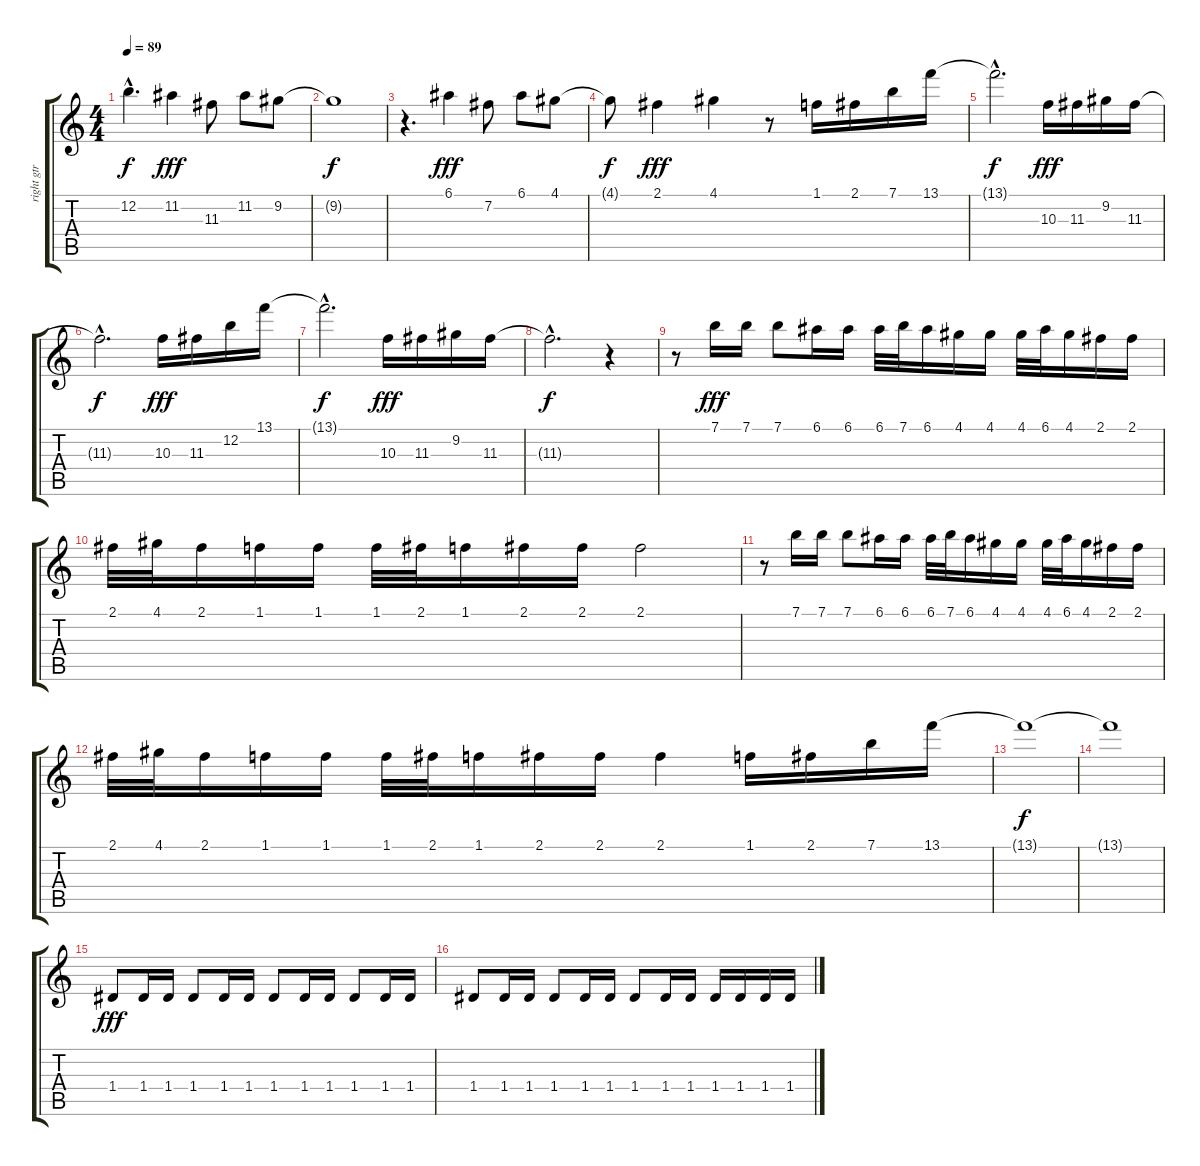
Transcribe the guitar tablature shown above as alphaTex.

\track ("right gtr" "right gtr") {instrument overdrivenguitar}
\staff {score tabs}
\tuning (E4 B3 G3 D3 A2 E2) {hide}
\ts (4 4)
\tempo 89
\clef g2
\ks c
12.2{hac t}.4{d dy f} 11.2.4{dy fff} 11.3.8 11.2.8 9.2.8 |
9.2{t}.1{dy f} |
r.4{d} 6.1.4{dy fff} 7.2.8 6.1.8 4.1.8 |
4.1{t}.8{dy f} 2.1.4{dy fff} 4.1.4 r.8 1.1.16 2.1.16 7.1.16 13.1.16 |
13.1{hac t}.2{d dy f} 10.3.16{dy fff} 11.3.16 9.2.16 11.3.16 |
11.3{hac t}.2{d dy f} 10.3.16{dy fff} 11.3.16 12.2.16 13.1.16 |
13.1{hac t}.2{d dy f} 10.3.16{dy fff} 11.3.16 9.2.16 11.3.16 |
11.3{hac t}.2{d dy f} r.4 |
r.8 7.1.16{dy fff} 7.1.16 7.1.8 6.1.16 6.1.16 6.1.32 7.1.32 6.1.16 4.1.16 4.1.16 4.1.32 6.1.32 4.1.16 2.1.16 2.1.16 |
2.1.32 4.1.32 2.1.16 1.1.16 1.1.16 1.1.32 2.1.32 1.1.16 2.1.16 2.1.16 2.1.2 |
r.8 7.1.16 7.1.16 7.1.8 6.1.16 6.1.16 6.1.32 7.1.32 6.1.16 4.1.16 4.1.16 4.1.32 6.1.32 4.1.16 2.1.16 2.1.16 |
2.1.32 4.1.32 2.1.16 1.1.16 1.1.16 1.1.32 2.1.32 1.1.16 2.1.16 2.1.16 2.1.4 1.1.16 2.1.16 7.1.16 13.1.16 |
13.1{t}.1{dy f} |
13.1{t}.1 |
1.4.8{dy fff} 1.4.16 1.4.16 1.4.8 1.4.16 1.4.16 1.4.8 1.4.16 1.4.16 1.4.8 1.4.16 1.4.16 |
1.4.8 1.4.16 1.4.16 1.4.8 1.4.16 1.4.16 1.4.8 1.4.16 1.4.16 1.4.16 1.4.16 1.4.16 1.4.16
